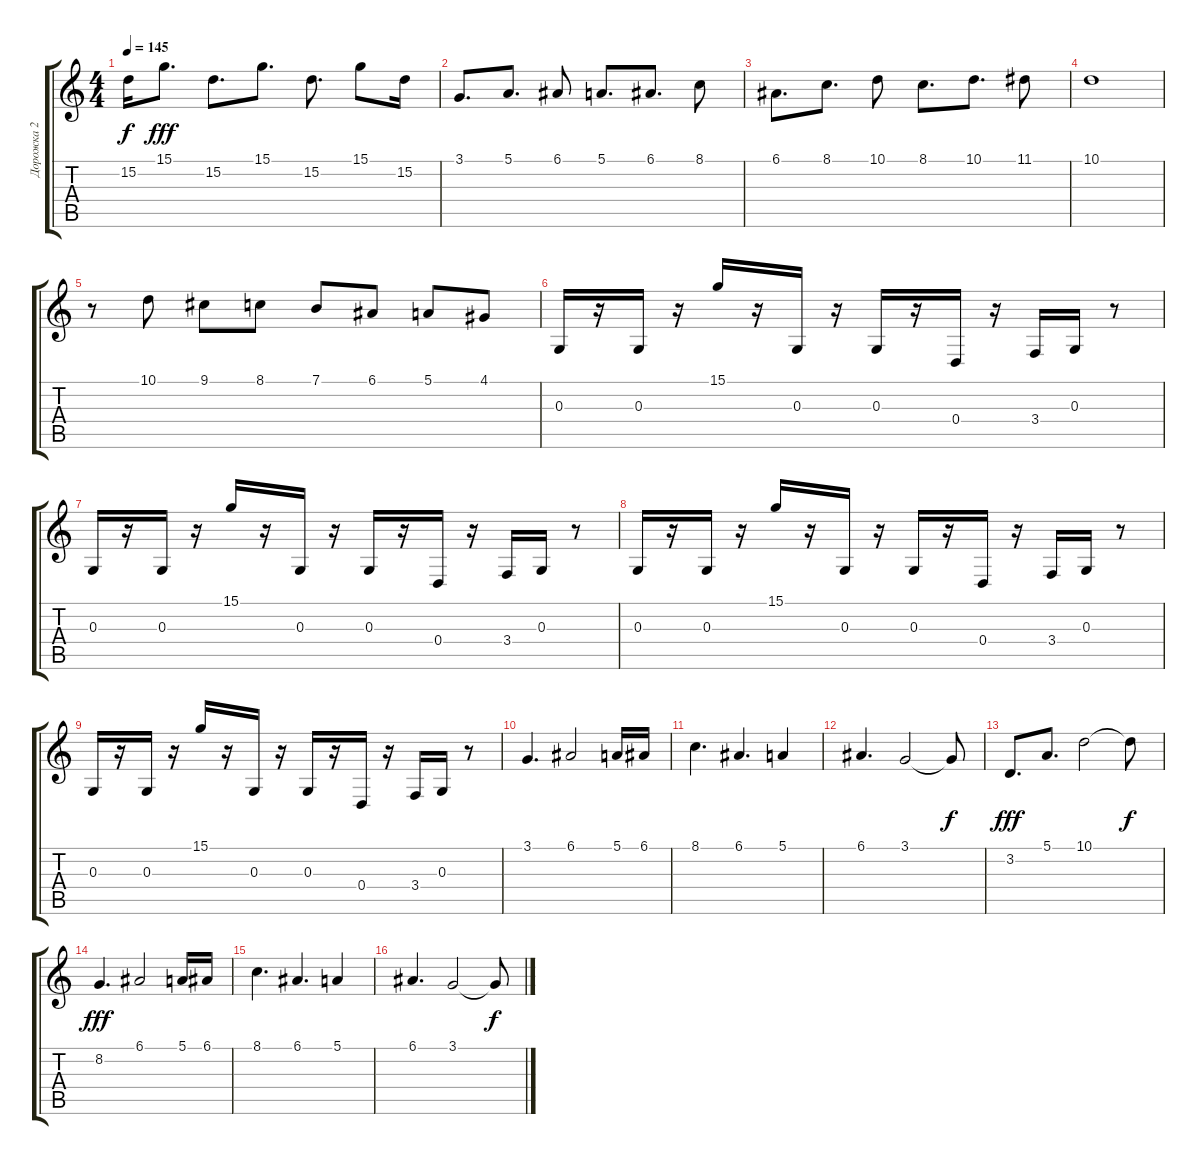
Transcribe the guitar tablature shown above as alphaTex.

\track ("Дорожка 2" "Дорожка 2") {instrument lead2sawtooth}
\staff {score tabs}
\tuning (E4 B3 G3 D3 A2 E2) {hide}
\ts (4 4)
\tempo 145
\clef g2
\ks c
15.2{t}.16{dy f} 15.1.8{d dy fff volume 12} 15.2.8{d volume 7} 15.1.8{d} 15.2.8{d} 15.1.8 15.2.16 |
3.1.8{d volume 12} 5.1.8{d} 6.1.8 5.1.8{d} 6.1.8{d} 8.1.8 |
6.1.8{d} 8.1.8{d} 10.1.8 8.1.8{d} 10.1.8{d} 11.1.8 |
10.1.1 |
r.8 10.1.8 9.1.8 8.1.8 7.1.8 6.1.8 5.1.8 4.1.8 |
0.3.16 r.16 0.3.16 r.16 15.1.16 r.16 0.3.16 r.16 0.3.16 r.16 0.4.16 r.16 3.4.16 0.3.16 r.8 |
0.3.16 r.16 0.3.16 r.16 15.1.16 r.16 0.3.16 r.16 0.3.16 r.16 0.4.16 r.16 3.4.16 0.3.16 r.8 |
0.3.16 r.16 0.3.16 r.16 15.1.16 r.16 0.3.16 r.16 0.3.16 r.16 0.4.16 r.16 3.4.16 0.3.16 r.8 |
0.3.16 r.16 0.3.16 r.16 15.1.16 r.16 0.3.16 r.16 0.3.16 r.16 0.4.16 r.16 3.4.16 0.3.16 r.8 |
3.1.4{d} 6.1.2 5.1.16 6.1.16 |
8.1.4{d} 6.1.4{d} 5.1.4 |
6.1.4{d} 3.1.2 3.1{t}.8{dy f} |
3.2.8{d dy fff} 5.1.8{d} 10.1.2 10.1{t}.8{dy f} |
8.2.4{d dy fff} 6.1.2 5.1.16 6.1.16 |
8.1.4{d} 6.1.4{d} 5.1.4 |
6.1.4{d} 3.1.2 3.1{t}.8{dy f}
